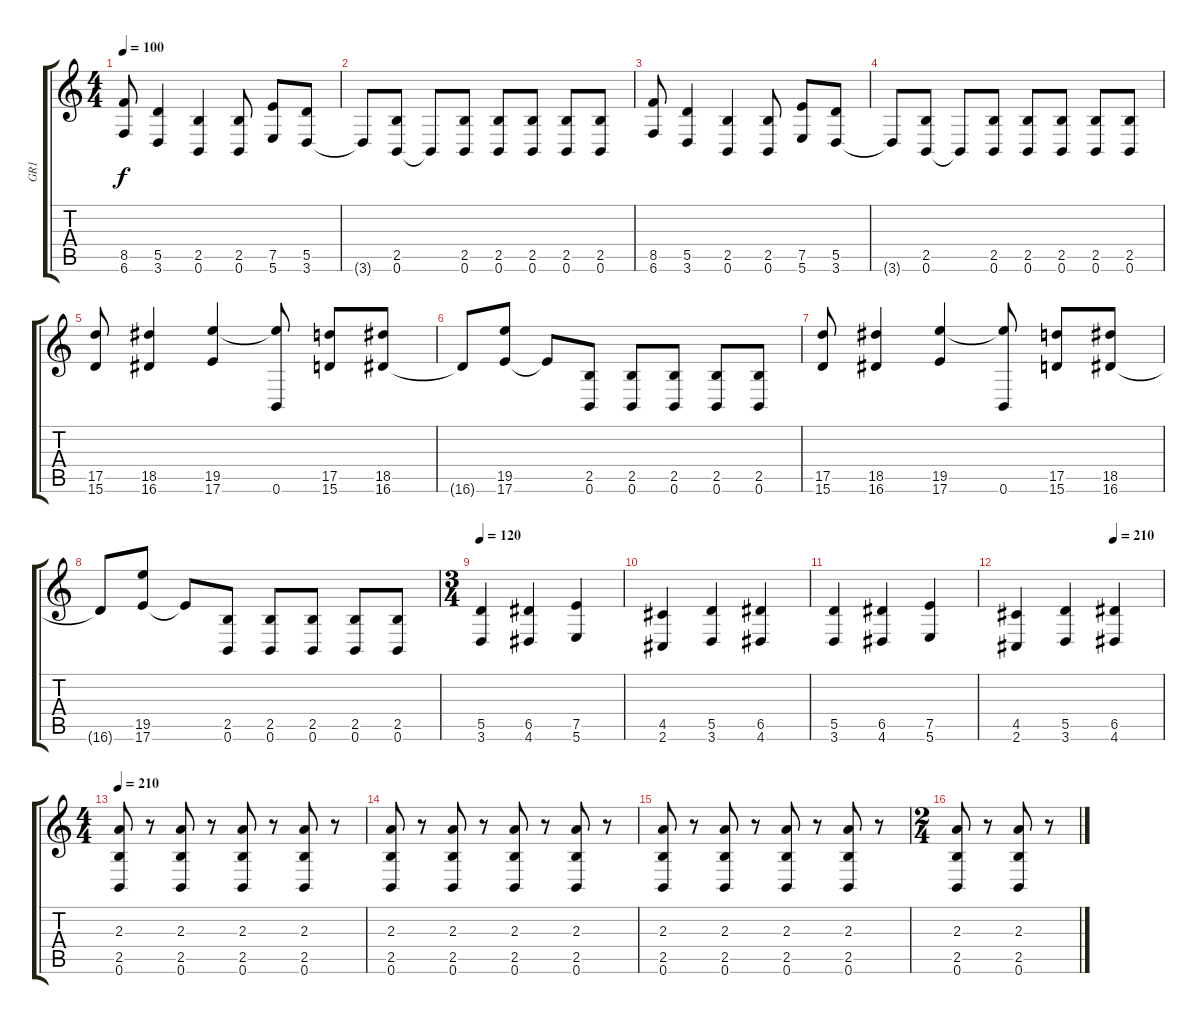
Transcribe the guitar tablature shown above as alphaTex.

\track ("GR1" "GR1") {instrument overdrivenguitar}
\staff {score tabs}
\tuning (E4 B3 G3 D3 A2 B1) {hide}
\ts (4 4)
\tempo 100
\clef g2
\ks c
(8.5 6.6).8{dy f} (5.5 3.6).4 (2.5 0.6).4 (2.5 0.6).8 (7.5 5.6).8 (5.5 3.6).8 |
3.6{t}.8 (2.5 0.6).8 0.6{t}.8 (2.5 0.6).8 (2.5 0.6).8 (2.5 0.6).8 (2.5 0.6).8 (2.5 0.6).8 |
(8.5 6.6).8 (5.5 3.6).4 (2.5 0.6).4 (2.5 0.6).8 (7.5 5.6).8 (5.5 3.6).8 |
3.6{t}.8 (2.5 0.6).8 0.6{t}.8 (2.5 0.6).8 (2.5 0.6).8 (2.5 0.6).8 (2.5 0.6).8 (2.5 0.6).8 |
(17.5 15.6).8 (18.5 16.6).4 (19.5 17.6).4 (19.5{t} 0.6).8 (17.5 15.6).8 (18.5 16.6).8 |
16.6{t}.8 (19.5 17.6).8 17.6{t}.8 (2.5 0.6).8 (2.5 0.6).8 (2.5 0.6).8 (2.5 0.6).8 (2.5 0.6).8 |
(17.5 15.6).8 (18.5 16.6).4 (19.5 17.6).4 (19.5{t} 0.6).8 (17.5 15.6).8 (18.5 16.6).8 |
16.6{t}.8 (19.5 17.6).8 17.6{t}.8 (2.5 0.6).8 (2.5 0.6).8 (2.5 0.6).8 (2.5 0.6).8 (2.5 0.6).8 |
\ts (3 4)
\tempo 120
(5.5 3.6).4 (6.5 4.6).4 (7.5 5.6).4 |
(4.5 2.6).4 (5.5 3.6).4 (6.5 4.6).4 |
(5.5 3.6).4 (6.5 4.6).4 (7.5 5.6).4 |
\tempo (210 0.6666666666666666)
(4.5 2.6).4 (5.5 3.6).4 (6.5 4.6).4 |
\ts (4 4)
\tempo 210
(2.3 2.5 0.6).8 r.8 (2.3 2.5 0.6).8 r.8 (2.3 2.5 0.6).8 r.8 (2.3 2.5 0.6).8 r.8 |
(2.3 2.5 0.6).8 r.8 (2.3 2.5 0.6).8 r.8 (2.3 2.5 0.6).8 r.8 (2.3 2.5 0.6).8 r.8 |
(2.3 2.5 0.6).8 r.8 (2.3 2.5 0.6).8 r.8 (2.3 2.5 0.6).8 r.8 (2.3 2.5 0.6).8 r.8 |
\ts (2 4)
(2.3 2.5 0.6).8 r.8 (2.3 2.5 0.6).8 r.8
